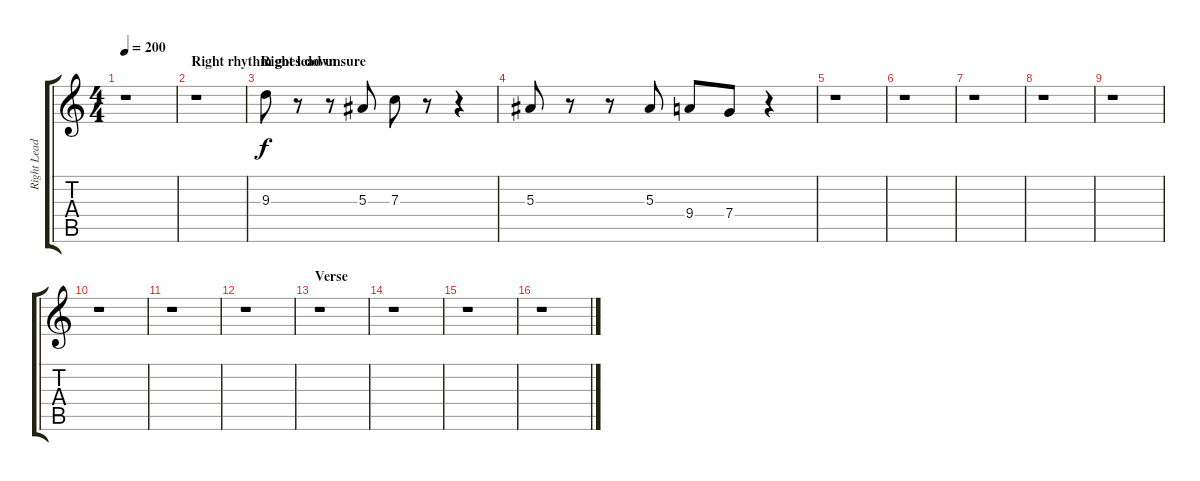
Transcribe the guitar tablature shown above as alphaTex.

\track ("Right Lead Gtr" "Right Lead") {instrument distortionguitar}
\staff {score tabs}
\tuning (D4 A3 F3 C3 G2 D2) {hide}
\ts (4 4)
\tempo 200
\clef g2
\ks c
r.1{dy f} |
\section ("" "Right rhythm goes down")
r.1 |
\section ("" "Right lead unsure")
9.3.8 r.8 r.8 5.3.8 7.3.8 r.8 r.4 |
5.3.8 r.8 r.8 5.3.8 9.4.8 7.4.8 r.4 |
r.1 |
r.1 |
r.1 |
r.1 |
r.1 |
r.1 |
r.1 |
r.1 |
\section ("" "Verse")
r.1 |
r.1 |
r.1 |
r.1
